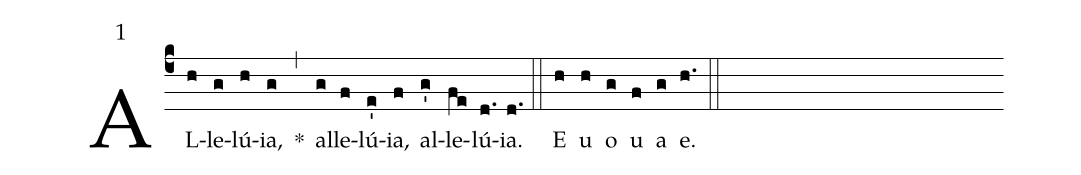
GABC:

mode:1;
%%
(c4)AL(h)le(g)lú(h)ia,(g) *(,) al(g)le(f)lú(e')ia,(f) al(g')le(fe)lú(d.)ia.(d.) (::) <eu>E(h) u(h) o(g) u(f) a(g) e.</eu>(h.) (::)
